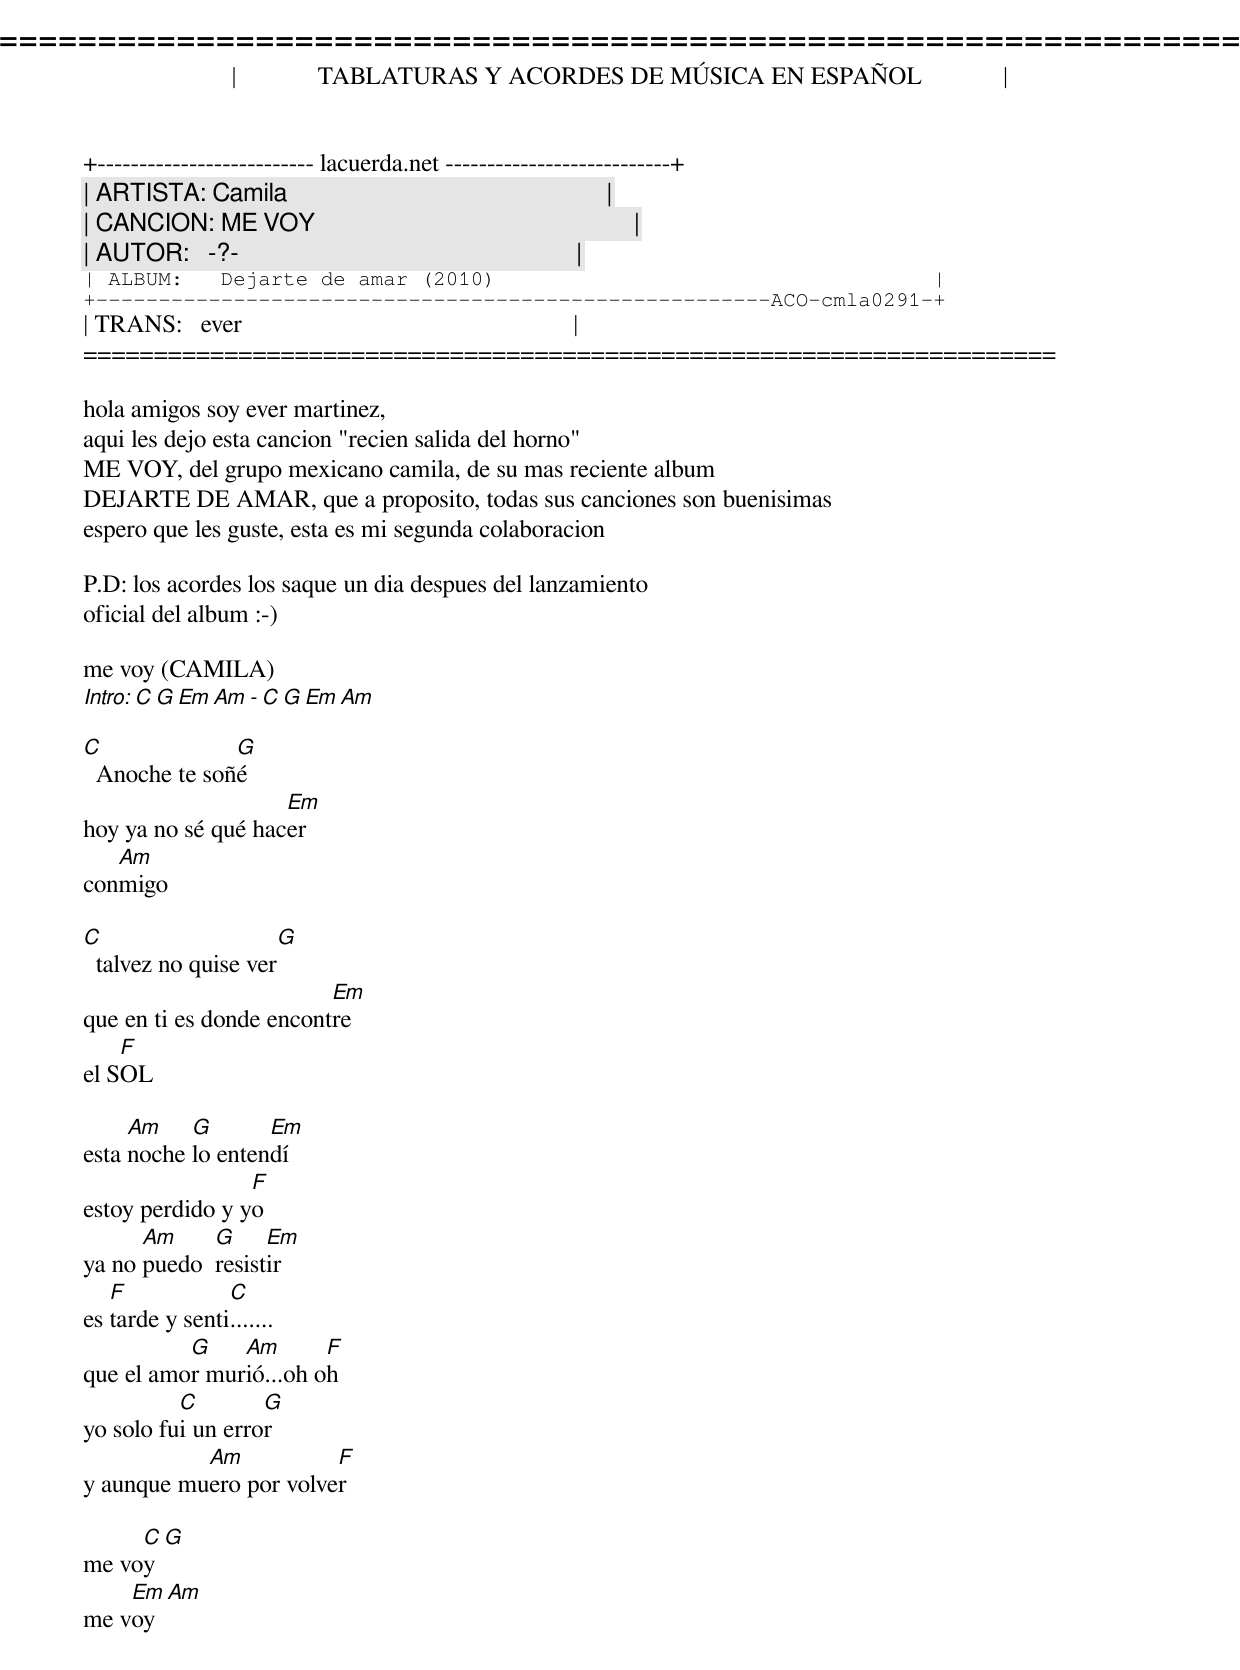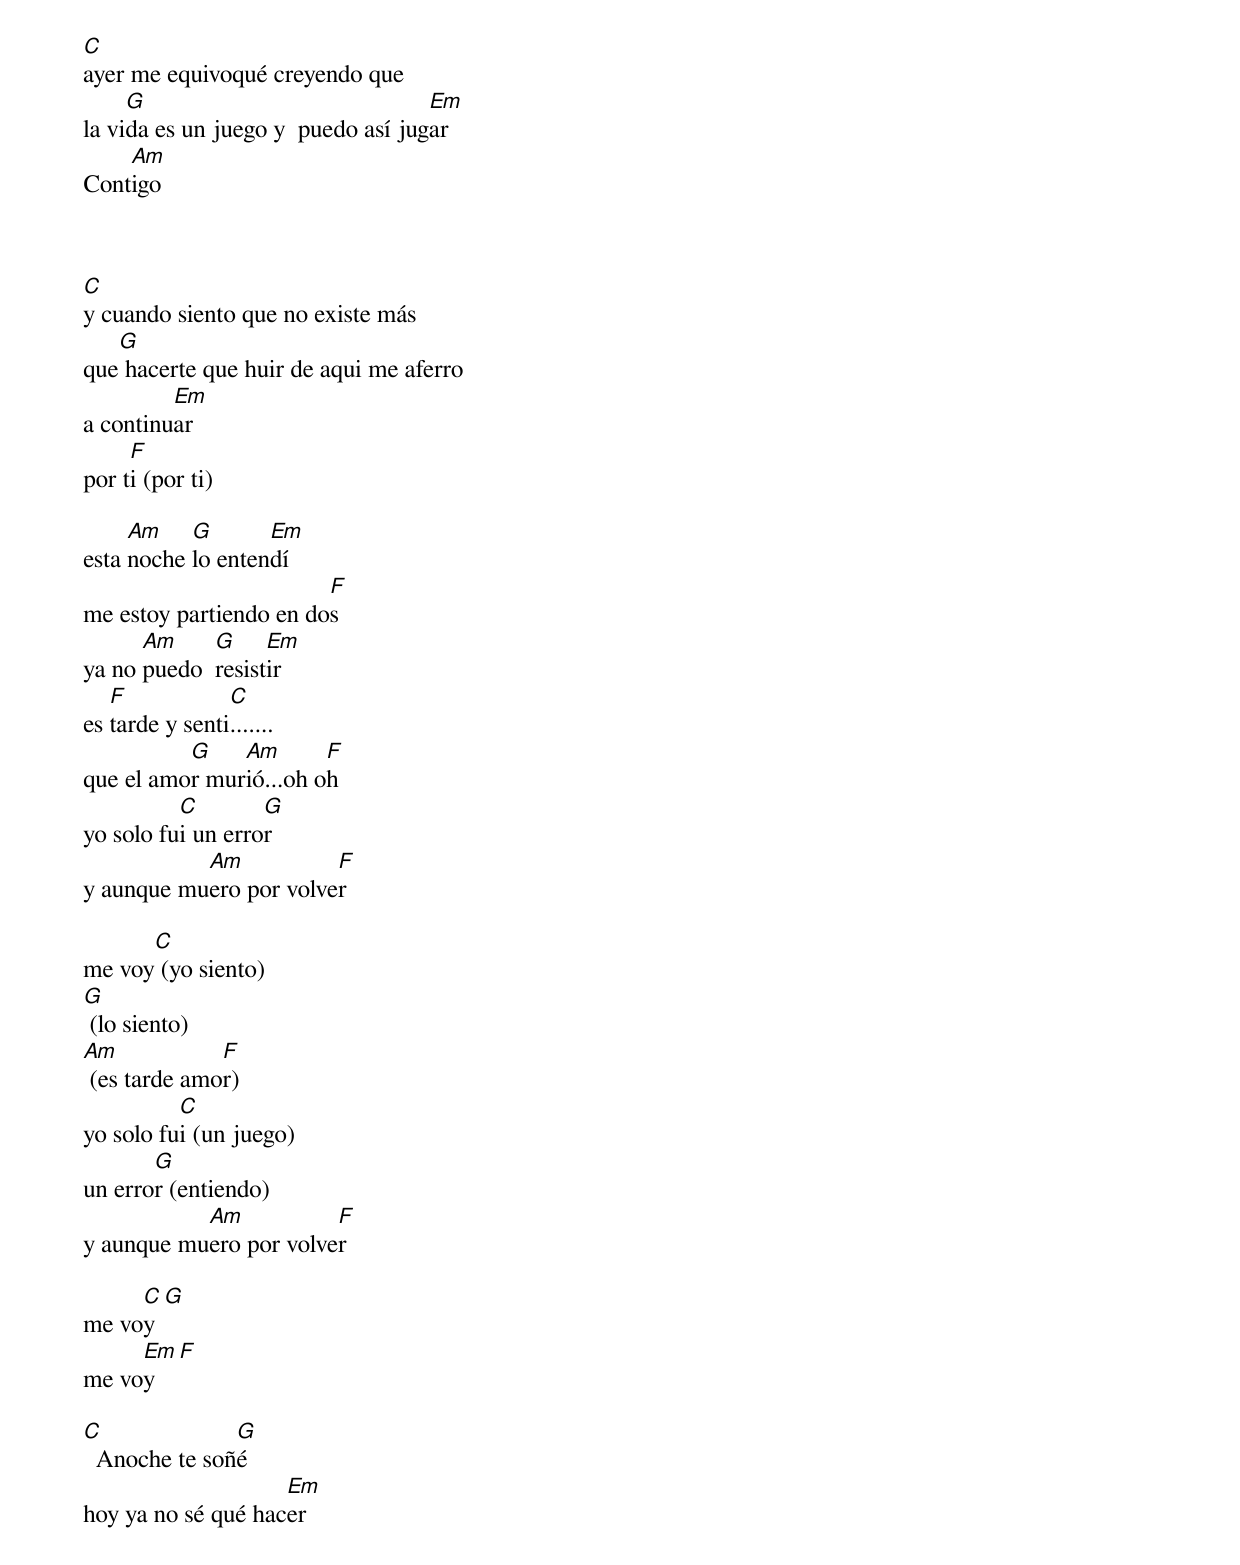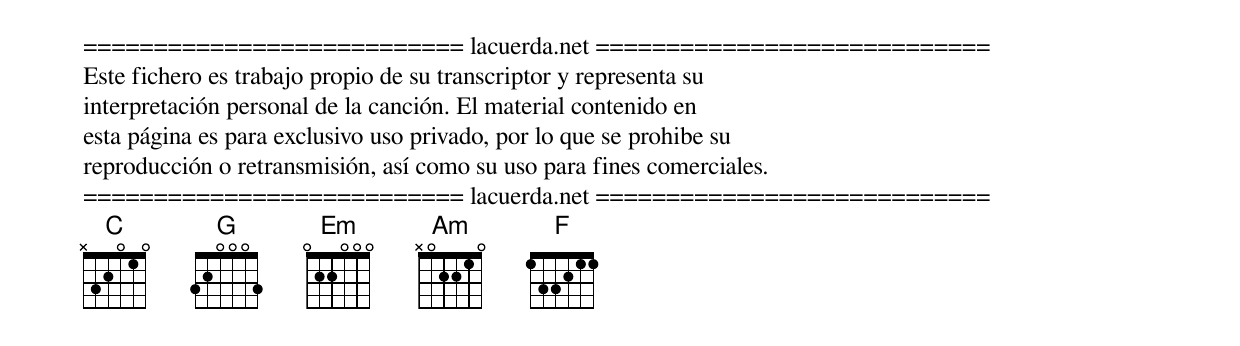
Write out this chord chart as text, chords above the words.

=====================================================================
|             TABLATURAS Y ACORDES DE MÚSICA EN ESPAÑOL             |
+-------------------------- lacuerda.net ---------------------------+
| ARTISTA: Camila                                                   |
| CANCION: ME VOY                                                   |
| AUTOR:   -?-                                                      |
| ALBUM:   Dejarte de amar (2010)                                   |
+------------------------------------------------------ACO-cmla0291-+
| TRANS:   ever                                                     |
=====================================================================

hola amigos soy ever martinez,
aqui les dejo esta cancion "recien salida del horno"
ME VOY, del grupo mexicano camila, de su mas reciente album
DEJARTE DE AMAR, que a proposito, todas sus canciones son buenisimas
espero que les guste, esta es mi segunda colaboracion

P.D: los acordes los saque un dia despues del lanzamiento
oficial del album :-)

me voy (CAMILA)
Intro: C G Em Am - C G Em Am

C              G
  Anoche te soñé
                    Em
hoy ya no sé qué hacer
   Am
conmigo

C                    G
  talvez no quise ver
                         Em
que en ti es donde encontre
    F
el SOL

     Am    G       Em
esta noche lo entendí
                 F
estoy perdido y yo
      Am     G     Em
ya no puedo  resistir
   F            C
es tarde y senti.......
          G    Am       F
que el amor murió...oh oh
          C        G
yo solo fui un error
           Am           F
y aunque muero por volver

     C     G
me voy
    Em     Am
me voy

C
ayer me equivoqué creyendo que
     G                              Em
la vida es un juego y  puedo así jugar
    Am
Contigo



C
y cuando siento que no existe más
   G
que hacerte que huir de aqui me aferro
         Em
a continuar
     F
por ti (por ti)

     Am    G       Em
esta noche lo entendí
                        F
me estoy partiendo en dos
      Am     G     Em
ya no puedo  resistir
   F            C
es tarde y senti.......
          G    Am       F
que el amor murió...oh oh
          C        G
yo solo fui un error
           Am           F
y aunque muero por volver

      C
me voy (yo siento)
G
 (lo siento)
Am            F
 (es tarde amor)
          C
yo solo fui (un juego)
       G
un error (entiendo)
           Am           F
y aunque muero por volver

     C     G
me voy
     Em    F
me voy

C              G
  Anoche te soñé
                    Em
hoy ya no sé qué hacer


=========================== lacuerda.net ============================
Este fichero es trabajo propio de su transcriptor y representa su
interpretación personal de la canción. El material contenido en
esta página es para exclusivo uso privado, por lo que se prohibe su
reproducción o retransmisión, así como su uso para fines comerciales.
=========================== lacuerda.net ============================
